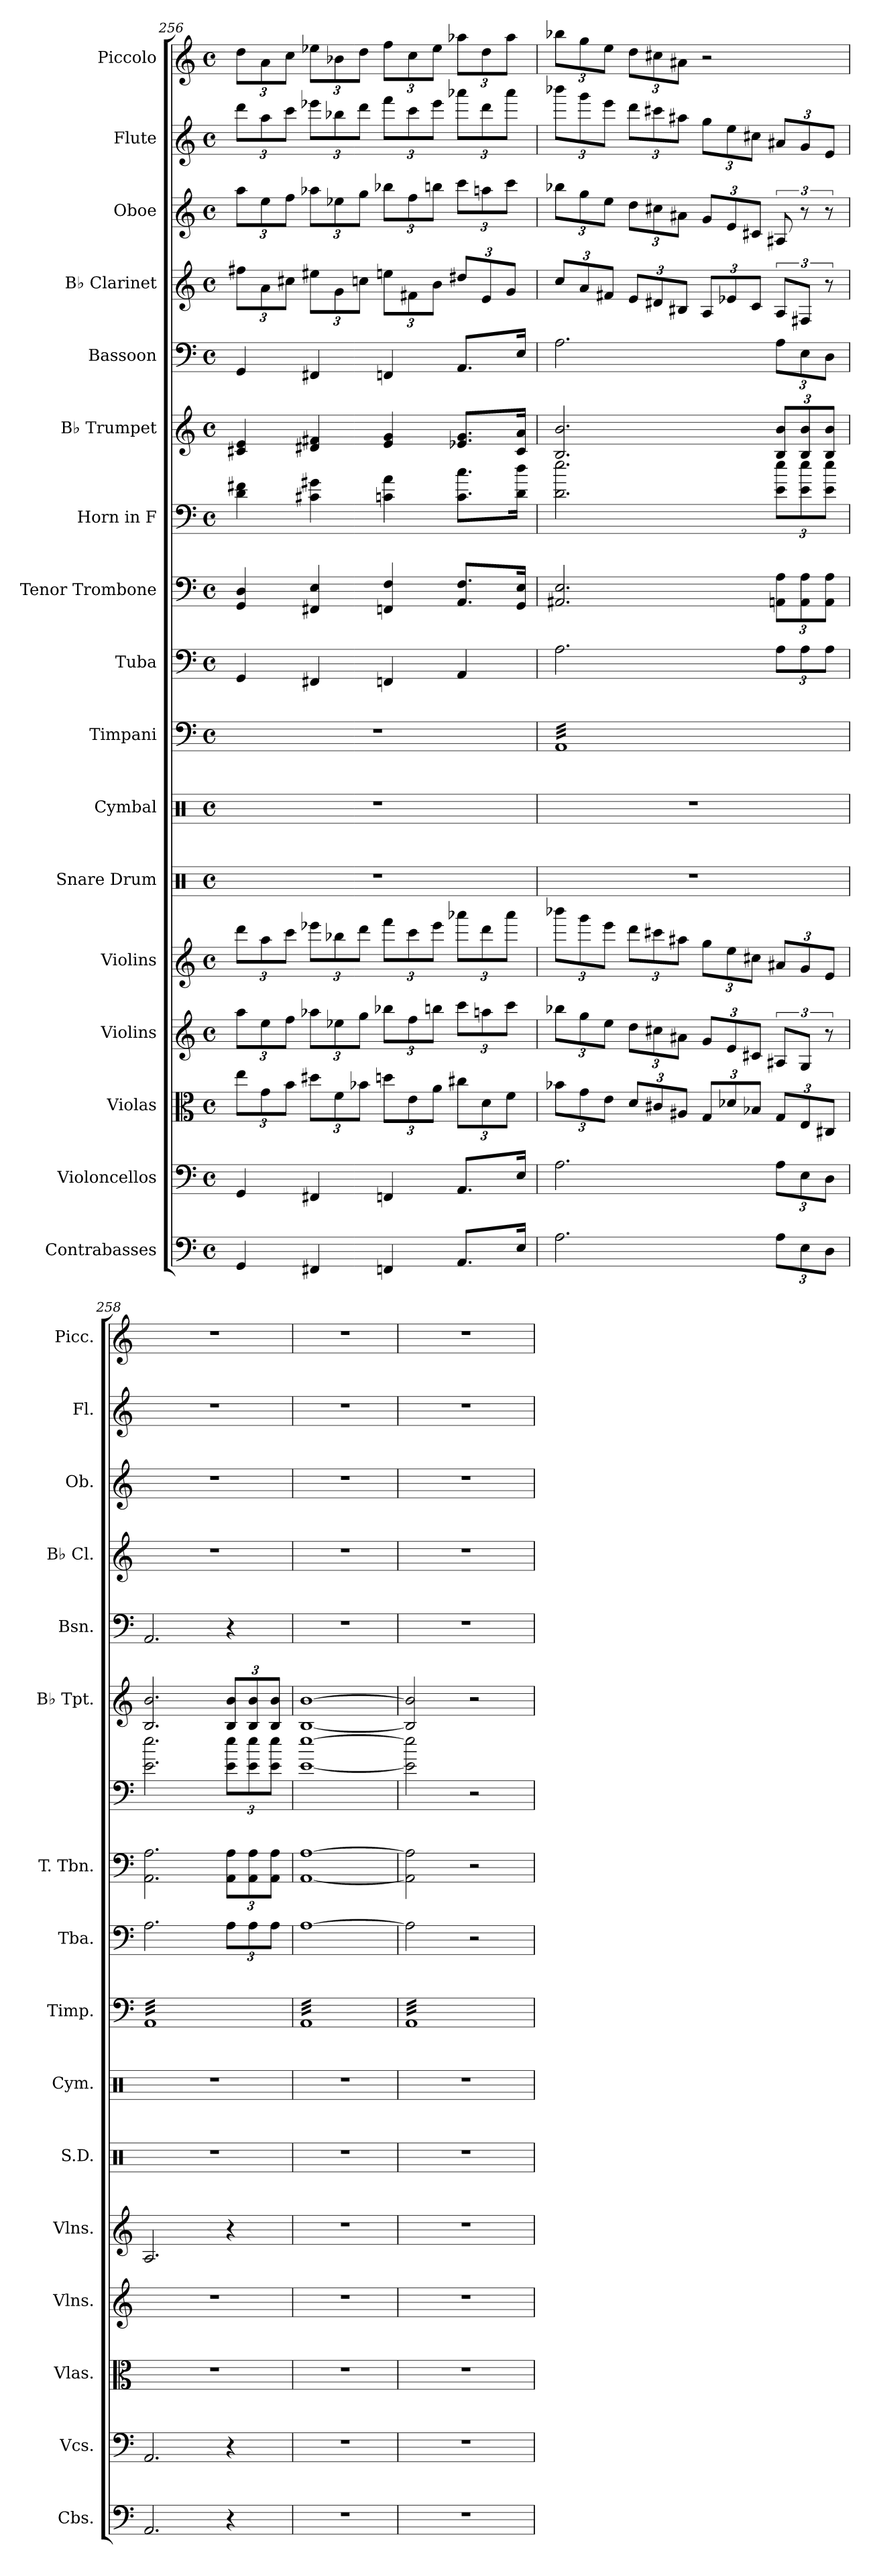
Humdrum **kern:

**kern	**kern	**kern	**kern	**kern	**kern	**kern	**kern	**kern	**kern	**kern	**kern	**kern	**kern	**kern	**kern	**kern
*part17	*part16	*part15	*part14	*part13	*part12	*part11	*part10	*part9	*part8	*part7	*part6	*part5	*part4	*part3	*part2	*part1
*staff17	*staff16	*staff15	*staff14	*staff13	*staff12	*staff11	*staff10	*staff9	*staff8	*staff7	*staff6	*staff5	*staff4	*staff3	*staff2	*staff1
*I"Contrabasses	*I"Violoncellos	*I"Violas	*I"Violins	*I"Violins	*I"Snare Drum	*I"Cymbal	*I"Timpani	*I"Tuba	*I"Tenor Trombone	*I"Horn in F	*I"B♭ Trumpet	*I"Bassoon	*I"B♭ Clarinet	*I"Oboe	*I"Flute	*I"Piccolo
*I'Cbs.	*I'Vcs.	*I'Vlas.	*I'Vlns.	*I'Vlns.	*I'S.D.	*I'Cym.	*I'Timp.	*I'Tba.	*I'T. Tbn.	*	*I'B♭ Tpt.	*I'Bsn.	*I'B♭ Cl.	*I'Ob.	*I'Fl.	*I'Picc.
*clefF4	*clefF4	*clefC3	*clefG2	*clefG2	*clefX	*clefX	*clefF4	*clefF4	*clefF4	*clefF4	*clefG2	*clefF4	*clefG2	*clefG2	*clefG2	*clefG2
*ITrd7c12	*	*	*	*	*	*	*	*	*	*ITrd4c7	*ITrd1c2	*	*ITrd1c2	*	*	*ITrd-7c-12
*k[]	*k[]	*k[]	*k[]	*k[]	*k[]	*k[]	*k[]	*k[]	*k[]	*k[b-]	*k[b-e-]	*k[]	*k[b-e-]	*k[]	*k[]	*k[]
*M4/4	*M4/4	*M4/4	*M4/4	*M4/4	*M4/4	*M4/4	*M4/4	*M4/4	*M4/4	*M4/4	*M4/4	*M4/4	*M4/4	*M4/4	*M4/4	*M4/4
*met(c)	*met(c)	*met(c)	*met(c)	*met(c)	*met(c)	*met(c)	*met(c)	*met(c)	*met(c)	*met(c)	*met(c)	*met(c)	*met(c)	*met(c)	*met(c)	*met(c)
*	*	*Xbrackettup	*Xbrackettup	*Xbrackettup	*	*	*	*	*	*	*	*	*Xbrackettup	*Xbrackettup	*Xbrackettup	*Xbrackettup
=256	=256	=256	=256	=256	=256	=256	=256	=256	=256	=256	=256	=256	=256	=256	=256	=256
4GGG/	4GG/	12ee\L	12aa\L	12ddd\L	1r	1r	1r	4GG/	4GG/ 4D/	4G\ 4Bn\	4Bn/ 4d/	4GG/	12een\L	12aa\L	12ddd\L	12ddd\L
.	.	12g\	12ee\	12aa\	.	.	.	.	.	.	.	.	12g\	12ee\	12aa\	12aa\
.	.	12b\J	12ff\J	12ccc\J	.	.	.	.	.	.	.	.	12bn\J	12ff\J	12ccc\J	12ccc\J
4FFF#X/	4FF#X/	12dd#X\L	12aa-X\L	12eee-X\L	.	.	.	4FF#X/	4FF#X/ 4E/	4F#X\ 4c#X\	4c#X/ 4en/	4FF#X/	12dd#X\L	12aa-X\L	12eee-X\L	12eee-X\L
.	.	12f\	12ee-X\	12bb-X\	.	.	.	.	.	.	.	.	12f\	12ee-X\	12bb-X\	12bb-X\
.	.	12b-X\J	12gg\J	12ddd\J	.	.	.	.	.	.	.	.	12b-X\J	12gg\J	12ddd\J	12ddd\J
4FFFn/	4FFn/	12ddn\L	12bb-X\L	12fff\L	.	.	.	4FFn/	4FFn/ 4F/	4Fn\ 4d\	4d/ 4f/	4FFn/	12ddn\L	12bb-X\L	12fff\L	12fff\L
.	.	12e\	12ff\	12ccc\	.	.	.	.	.	.	.	.	12en\	12ff\	12ccc\	12ccc\
.	.	12a\J	12bbn\J	12eee-\J	.	.	.	.	.	.	.	.	12a\J	12bbn\J	12eee-\J	12eee-\J
8.AAA/L	8.AA/L	12cc#X\L	12ccc\L	12aaa-X\L	.	.	.	4AA/	8.AA/ 8.F/L	8.F\ 8.f\L	8.d-X/ 8.f/L	8.AA/L	12cc#X/L	12ccc\L	12aaa-X\L	12aaa-X\L
.	.	12d\	12aan\	12ddd\	.	.	.	.	.	.	.	.	12d/	12aan\	12ddd\	12ddd\
.	.	12f\J	12ccc\J	12aaa-\J	.	.	.	.	.	.	.	.	12f/J	12ccc\J	12aaa-\J	12aaa-\J
16EE/Jk	16E/Jk	.	.	.	.	.	.	.	16GG/ 16E/Jk	16G\ 16g\Jk	16B/ 16g/Jk	16E/Jk	.	.	.	.
!!LO:PB:g=z
=257	=257	=257	=257	=257	=257	=257	=257	=257	=257	=257	=257	=257	=257	=257	=257	=257
*	*	*	*	*	*	*	*tremolo	*	*	*	*	*	*	*	*	*
2.AA\	2.A\	12b-X\L	12bb-X\L	12bbb-X\L	1r	1r	32AALLL	2.A\	2.AA#X/ 2.E/	2.G\ 2.a\	2.A/ 2.a/	2.A\	12b-/L	12bb-X\L	12bbb-X\L	12bbb-X\L
.	.	.	.	.	.	.	32AA	.	.	.	.	.	.	.	.	.
.	.	.	.	.	.	.	32AA	.	.	.	.	.	.	.	.	.
.	.	12g\	12gg\	12ggg\	.	.	.	.	.	.	.	.	12g/	12gg\	12ggg\	12ggg\
.	.	.	.	.	.	.	32AA	.	.	.	.	.	.	.	.	.
.	.	.	.	.	.	.	32AA	.	.	.	.	.	.	.	.	.
.	.	.	.	.	.	.	32AA	.	.	.	.	.	.	.	.	.
.	.	12e\J	12ee\J	12eee\J	.	.	.	.	.	.	.	.	12en/J	12ee\J	12eee\J	12eee\J
.	.	.	.	.	.	.	32AA	.	.	.	.	.	.	.	.	.
.	.	.	.	.	.	.	32AA	.	.	.	.	.	.	.	.	.
.	.	12d/L	12dd\L	12ddd\L	.	.	32AA	.	.	.	.	.	12d/L	12dd\L	12ddd\L	12ddd\L
.	.	.	.	.	.	.	32AA	.	.	.	.	.	.	.	.	.
.	.	.	.	.	.	.	32AA	.	.	.	.	.	.	.	.	.
.	.	12c#X/	12cc#X\	12ccc#X\	.	.	.	.	.	.	.	.	12c#X/	12cc#X\	12ccc#X\	12ccc#X\
.	.	.	.	.	.	.	32AA	.	.	.	.	.	.	.	.	.
.	.	.	.	.	.	.	32AA	.	.	.	.	.	.	.	.	.
.	.	.	.	.	.	.	32AA	.	.	.	.	.	.	.	.	.
.	.	12A#X/J	12a#X\J	12aa#X\J	.	.	.	.	.	.	.	.	12A#X/J	12a#X\J	12aa#X\J	12aa#X\J
.	.	.	.	.	.	.	32AA	.	.	.	.	.	.	.	.	.
.	.	.	.	.	.	.	32AA	.	.	.	.	.	.	.	.	.
.	.	12G/L	12g/L	12gg\L	.	.	32AA	.	.	.	.	.	12G/L	12g/L	12gg\L	2r
.	.	.	.	.	.	.	32AA	.	.	.	.	.	.	.	.	.
.	.	.	.	.	.	.	32AA	.	.	.	.	.	.	.	.	.
.	.	12d-X/	12e/	12ee\	.	.	.	.	.	.	.	.	12d-X/	12e/	12ee\	.
.	.	.	.	.	.	.	32AA	.	.	.	.	.	.	.	.	.
.	.	.	.	.	.	.	32AA	.	.	.	.	.	.	.	.	.
.	.	.	.	.	.	.	32AA	.	.	.	.	.	.	.	.	.
.	.	12B-X/J	12c#X/J	12cc#X\J	.	.	.	.	.	.	.	.	12B-/J	12c#X/J	12cc#X\J	.
.	.	.	.	.	.	.	32AA	.	.	.	.	.	.	.	.	.
.	.	.	.	.	.	.	32AA	.	.	.	.	.	.	.	.	.
*Xbrackettup	*Xbrackettup	*	*brackettup	*	*	*	*	*Xbrackettup	*Xbrackettup	*Xbrackettup	*Xbrackettup	*Xbrackettup	*brackettup	*brackettup	*	*
12AA\L	12A\L	12G/L	12A#X/L	12a#X/L	.	.	32AA	12A\L	12AAn\ 12A\L	12A\ 12a\L	12A/ 12a/L	12A\L	12G/L	12A#X/	12a#X/L	.
.	.	.	.	.	.	.	32AA	.	.	.	.	.	.	.	.	.
.	.	.	.	.	.	.	32AA	.	.	.	.	.	.	.	.	.
12EE\	12E\	12E/	12G/J	12g/	.	.	.	12A\	12AA\ 12A\	12A\ 12a\	12A/ 12a/	12E\	12En/J	12r	12g/	.
.	.	.	.	.	.	.	32AA	.	.	.	.	.	.	.	.	.
.	.	.	.	.	.	.	32AA	.	.	.	.	.	.	.	.	.
.	.	.	.	.	.	.	32AA	.	.	.	.	.	.	.	.	.
12DD\J	12D\J	12C#X/J	12r	12e/J	.	.	.	12A\J	12AA\ 12A\J	12A\ 12a\J	12A/ 12a/J	12D\J	12r	12r	12e/J	.
.	.	.	.	.	.	.	32AA	.	.	.	.	.	.	.	.	.
.	.	.	.	.	.	.	32AAJJJ	.	.	.	.	.	.	.	.	.
=258	=258	=258	=258	=258	=258	=258	=258	=258	=258	=258	=258	=258	=258	=258	=258	=258
2.AAA/	2.AA/	1r	1r	2.A/	1r	1r	32AALLL	2.A\	2.AA\ 2.A\	2.A\ 2.a\	2.A/ 2.a/	2.AA/	1r	1r	1r	1r
.	.	.	.	.	.	.	32AA	.	.	.	.	.	.	.	.	.
.	.	.	.	.	.	.	32AA	.	.	.	.	.	.	.	.	.
.	.	.	.	.	.	.	32AA	.	.	.	.	.	.	.	.	.
.	.	.	.	.	.	.	32AA	.	.	.	.	.	.	.	.	.
.	.	.	.	.	.	.	32AA	.	.	.	.	.	.	.	.	.
.	.	.	.	.	.	.	32AA	.	.	.	.	.	.	.	.	.
.	.	.	.	.	.	.	32AA	.	.	.	.	.	.	.	.	.
.	.	.	.	.	.	.	32AA	.	.	.	.	.	.	.	.	.
.	.	.	.	.	.	.	32AA	.	.	.	.	.	.	.	.	.
.	.	.	.	.	.	.	32AA	.	.	.	.	.	.	.	.	.
.	.	.	.	.	.	.	32AA	.	.	.	.	.	.	.	.	.
.	.	.	.	.	.	.	32AA	.	.	.	.	.	.	.	.	.
.	.	.	.	.	.	.	32AA	.	.	.	.	.	.	.	.	.
.	.	.	.	.	.	.	32AA	.	.	.	.	.	.	.	.	.
.	.	.	.	.	.	.	32AA	.	.	.	.	.	.	.	.	.
.	.	.	.	.	.	.	32AA	.	.	.	.	.	.	.	.	.
.	.	.	.	.	.	.	32AA	.	.	.	.	.	.	.	.	.
.	.	.	.	.	.	.	32AA	.	.	.	.	.	.	.	.	.
.	.	.	.	.	.	.	32AA	.	.	.	.	.	.	.	.	.
.	.	.	.	.	.	.	32AA	.	.	.	.	.	.	.	.	.
.	.	.	.	.	.	.	32AA	.	.	.	.	.	.	.	.	.
.	.	.	.	.	.	.	32AA	.	.	.	.	.	.	.	.	.
.	.	.	.	.	.	.	32AA	.	.	.	.	.	.	.	.	.
4r	4r	.	.	4r	.	.	32AA	12A\L	12AA\ 12A\L	12A\ 12a\L	12A/ 12a/L	4r	.	.	.	.
.	.	.	.	.	.	.	32AA	.	.	.	.	.	.	.	.	.
.	.	.	.	.	.	.	32AA	.	.	.	.	.	.	.	.	.
.	.	.	.	.	.	.	.	12A\	12AA\ 12A\	12A\ 12a\	12A/ 12a/	.	.	.	.	.
.	.	.	.	.	.	.	32AA	.	.	.	.	.	.	.	.	.
.	.	.	.	.	.	.	32AA	.	.	.	.	.	.	.	.	.
.	.	.	.	.	.	.	32AA	.	.	.	.	.	.	.	.	.
.	.	.	.	.	.	.	.	12A\J	12AA\ 12A\J	12A\ 12a\J	12A/ 12a/J	.	.	.	.	.
.	.	.	.	.	.	.	32AA	.	.	.	.	.	.	.	.	.
.	.	.	.	.	.	.	32AAJJJ	.	.	.	.	.	.	.	.	.
=259	=259	=259	=259	=259	=259	=259	=259	=259	=259	=259	=259	=259	=259	=259	=259	=259
1r	1r	1r	1r	1r	1r	1r	32AALLL	[1A	[1AA [1A	[1A [1a	[1A [1a	1r	1r	1r	1r	1r
.	.	.	.	.	.	.	32AA	.	.	.	.	.	.	.	.	.
.	.	.	.	.	.	.	32AA	.	.	.	.	.	.	.	.	.
.	.	.	.	.	.	.	32AA	.	.	.	.	.	.	.	.	.
.	.	.	.	.	.	.	32AA	.	.	.	.	.	.	.	.	.
.	.	.	.	.	.	.	32AA	.	.	.	.	.	.	.	.	.
.	.	.	.	.	.	.	32AA	.	.	.	.	.	.	.	.	.
.	.	.	.	.	.	.	32AA	.	.	.	.	.	.	.	.	.
.	.	.	.	.	.	.	32AA	.	.	.	.	.	.	.	.	.
.	.	.	.	.	.	.	32AA	.	.	.	.	.	.	.	.	.
.	.	.	.	.	.	.	32AA	.	.	.	.	.	.	.	.	.
.	.	.	.	.	.	.	32AA	.	.	.	.	.	.	.	.	.
.	.	.	.	.	.	.	32AA	.	.	.	.	.	.	.	.	.
.	.	.	.	.	.	.	32AA	.	.	.	.	.	.	.	.	.
.	.	.	.	.	.	.	32AA	.	.	.	.	.	.	.	.	.
.	.	.	.	.	.	.	32AA	.	.	.	.	.	.	.	.	.
.	.	.	.	.	.	.	32AA	.	.	.	.	.	.	.	.	.
.	.	.	.	.	.	.	32AA	.	.	.	.	.	.	.	.	.
.	.	.	.	.	.	.	32AA	.	.	.	.	.	.	.	.	.
.	.	.	.	.	.	.	32AA	.	.	.	.	.	.	.	.	.
.	.	.	.	.	.	.	32AA	.	.	.	.	.	.	.	.	.
.	.	.	.	.	.	.	32AA	.	.	.	.	.	.	.	.	.
.	.	.	.	.	.	.	32AA	.	.	.	.	.	.	.	.	.
.	.	.	.	.	.	.	32AA	.	.	.	.	.	.	.	.	.
.	.	.	.	.	.	.	32AA	.	.	.	.	.	.	.	.	.
.	.	.	.	.	.	.	32AA	.	.	.	.	.	.	.	.	.
.	.	.	.	.	.	.	32AA	.	.	.	.	.	.	.	.	.
.	.	.	.	.	.	.	32AA	.	.	.	.	.	.	.	.	.
.	.	.	.	.	.	.	32AA	.	.	.	.	.	.	.	.	.
.	.	.	.	.	.	.	32AA	.	.	.	.	.	.	.	.	.
.	.	.	.	.	.	.	32AA	.	.	.	.	.	.	.	.	.
.	.	.	.	.	.	.	32AAJJJ	.	.	.	.	.	.	.	.	.
=260	=260	=260	=260	=260	=260	=260	=260	=260	=260	=260	=260	=260	=260	=260	=260	=260
1r	1r	1r	1r	1r	1r	1r	32AALLL	2A\]	2AA\] 2A\]	2A\] 2a\]	2A/] 2a/]	1r	1r	1r	1r	1r
.	.	.	.	.	.	.	32AA	.	.	.	.	.	.	.	.	.
.	.	.	.	.	.	.	32AA	.	.	.	.	.	.	.	.	.
.	.	.	.	.	.	.	32AA	.	.	.	.	.	.	.	.	.
.	.	.	.	.	.	.	32AA	.	.	.	.	.	.	.	.	.
.	.	.	.	.	.	.	32AA	.	.	.	.	.	.	.	.	.
.	.	.	.	.	.	.	32AA	.	.	.	.	.	.	.	.	.
.	.	.	.	.	.	.	32AA	.	.	.	.	.	.	.	.	.
.	.	.	.	.	.	.	32AA	.	.	.	.	.	.	.	.	.
.	.	.	.	.	.	.	32AA	.	.	.	.	.	.	.	.	.
.	.	.	.	.	.	.	32AA	.	.	.	.	.	.	.	.	.
.	.	.	.	.	.	.	32AA	.	.	.	.	.	.	.	.	.
.	.	.	.	.	.	.	32AA	.	.	.	.	.	.	.	.	.
.	.	.	.	.	.	.	32AA	.	.	.	.	.	.	.	.	.
.	.	.	.	.	.	.	32AA	.	.	.	.	.	.	.	.	.
.	.	.	.	.	.	.	32AA	.	.	.	.	.	.	.	.	.
.	.	.	.	.	.	.	32AA	2r	2r	2r	2r	.	.	.	.	.
.	.	.	.	.	.	.	32AA	.	.	.	.	.	.	.	.	.
.	.	.	.	.	.	.	32AA	.	.	.	.	.	.	.	.	.
.	.	.	.	.	.	.	32AA	.	.	.	.	.	.	.	.	.
.	.	.	.	.	.	.	32AA	.	.	.	.	.	.	.	.	.
.	.	.	.	.	.	.	32AA	.	.	.	.	.	.	.	.	.
.	.	.	.	.	.	.	32AA	.	.	.	.	.	.	.	.	.
.	.	.	.	.	.	.	32AA	.	.	.	.	.	.	.	.	.
.	.	.	.	.	.	.	32AA	.	.	.	.	.	.	.	.	.
.	.	.	.	.	.	.	32AA	.	.	.	.	.	.	.	.	.
.	.	.	.	.	.	.	32AA	.	.	.	.	.	.	.	.	.
.	.	.	.	.	.	.	32AA	.	.	.	.	.	.	.	.	.
.	.	.	.	.	.	.	32AA	.	.	.	.	.	.	.	.	.
.	.	.	.	.	.	.	32AA	.	.	.	.	.	.	.	.	.
.	.	.	.	.	.	.	32AA	.	.	.	.	.	.	.	.	.
.	.	.	.	.	.	.	32AAJJJ	.	.	.	.	.	.	.	.	.
*	*	*	*	*	*	*	*Xtremolo	*	*	*	*	*	*	*	*	*
=	=	=	=	=	=	=	=	=	=	=	=	=	=	=	=	=
*-	*-	*-	*-	*-	*-	*-	*-	*-	*-	*-	*-	*-	*-	*-	*-	*-
